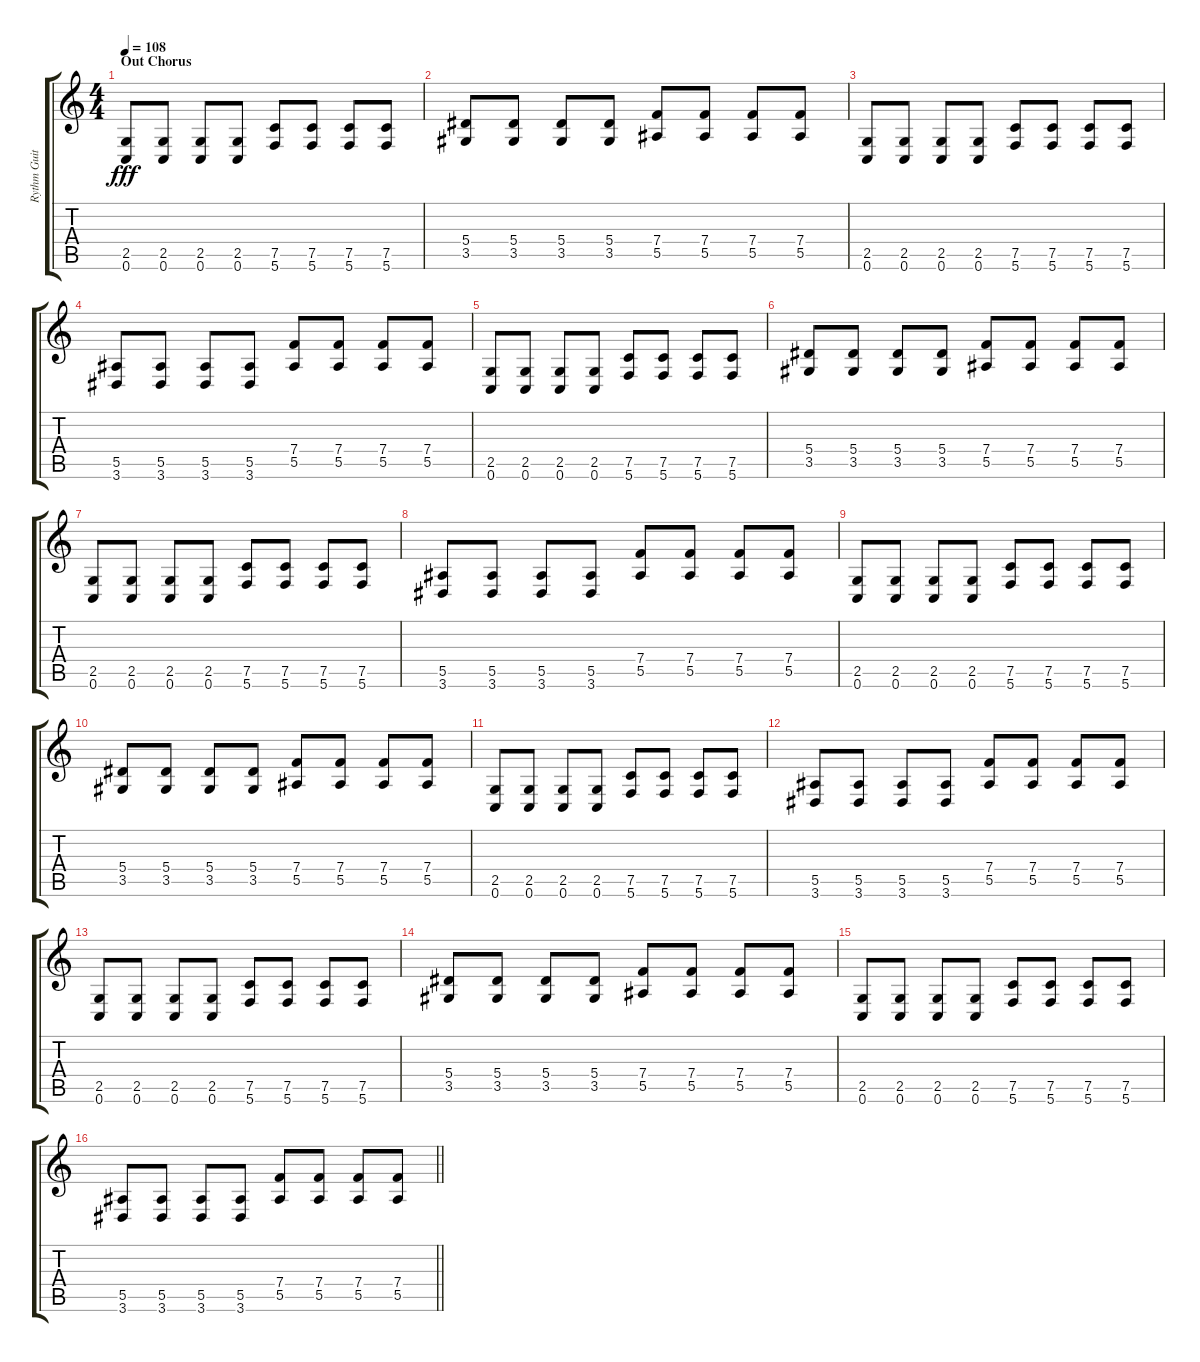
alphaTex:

\track ("Rythm Guitar" "Rythm Guit") {instrument distortionguitar}
\staff {score tabs}
\tuning (C4 G3 Eb3 Bb2 F2 C2) {hide}
\ts (4 4)
\section ("" "Out Chorus")
\tempo 108
\clef g2
\ks c
(2.5 0.6).8{dy fff volume 14} (2.5 0.6).8 (2.5 0.6).8 (2.5 0.6).8 (7.5 5.6).8 (7.5 5.6).8 (7.5 5.6).8 (7.5 5.6).8 |
(5.4 3.5).8 (5.4 3.5).8 (5.4 3.5).8 (5.4 3.5).8 (7.4 5.5).8 (7.4 5.5).8 (7.4 5.5).8 (7.4 5.5).8 |
(2.5 0.6).8 (2.5 0.6).8 (2.5 0.6).8 (2.5 0.6).8 (7.5 5.6).8 (7.5 5.6).8 (7.5 5.6).8 (7.5 5.6).8 |
(5.5 3.6).8 (5.5 3.6).8 (5.5 3.6).8 (5.5 3.6).8 (7.4 5.5).8 (7.4 5.5).8 (7.4 5.5).8 (7.4 5.5).8 |
(2.5 0.6).8 (2.5 0.6).8 (2.5 0.6).8 (2.5 0.6).8 (7.5 5.6).8 (7.5 5.6).8 (7.5 5.6).8 (7.5 5.6).8 |
(5.4 3.5).8 (5.4 3.5).8 (5.4 3.5).8 (5.4 3.5).8 (7.4 5.5).8 (7.4 5.5).8 (7.4 5.5).8 (7.4 5.5).8 |
(2.5 0.6).8 (2.5 0.6).8 (2.5 0.6).8 (2.5 0.6).8 (7.5 5.6).8 (7.5 5.6).8 (7.5 5.6).8 (7.5 5.6).8 |
(5.5 3.6).8 (5.5 3.6).8 (5.5 3.6).8 (5.5 3.6).8 (7.4 5.5).8 (7.4 5.5).8 (7.4 5.5).8 (7.4 5.5).8 |
(2.5 0.6).8{volume 14} (2.5 0.6).8 (2.5 0.6).8 (2.5 0.6).8 (7.5 5.6).8 (7.5 5.6).8 (7.5 5.6).8 (7.5 5.6).8 |
(5.4 3.5).8 (5.4 3.5).8 (5.4 3.5).8 (5.4 3.5).8 (7.4 5.5).8 (7.4 5.5).8 (7.4 5.5).8 (7.4 5.5).8 |
(2.5 0.6).8 (2.5 0.6).8 (2.5 0.6).8 (2.5 0.6).8 (7.5 5.6).8 (7.5 5.6).8 (7.5 5.6).8 (7.5 5.6).8 |
(5.5 3.6).8 (5.5 3.6).8 (5.5 3.6).8 (5.5 3.6).8 (7.4 5.5).8 (7.4 5.5).8 (7.4 5.5).8 (7.4 5.5).8 |
(2.5 0.6).8 (2.5 0.6).8 (2.5 0.6).8 (2.5 0.6).8 (7.5 5.6).8 (7.5 5.6).8 (7.5 5.6).8 (7.5 5.6).8 |
(5.4 3.5).8 (5.4 3.5).8 (5.4 3.5).8 (5.4 3.5).8 (7.4 5.5).8 (7.4 5.5).8 (7.4 5.5).8 (7.4 5.5).8 |
(2.5 0.6).8 (2.5 0.6).8 (2.5 0.6).8 (2.5 0.6).8 (7.5 5.6).8 (7.5 5.6).8 (7.5 5.6).8 (7.5 5.6).8 |
\barLineRight lightlight
(5.5 3.6).8 (5.5 3.6).8 (5.5 3.6).8 (5.5 3.6).8 (7.4 5.5).8 (7.4 5.5).8 (7.4 5.5).8 (7.4 5.5).8
